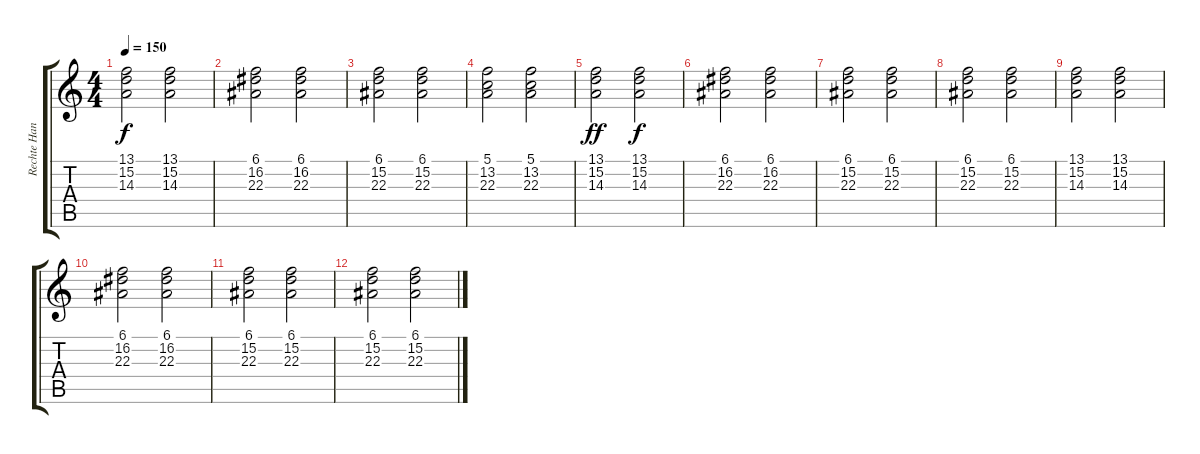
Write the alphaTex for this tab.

\track ("Rechte Hand" "Rechte Han") {instrument acousticgrandpiano}
\staff {score tabs}
\tuning (E4 B3 G3 D3 A2 E2) {hide}
\ts (4 4)
\tempo 150
\clef g2
\ks c
(13.1 15.2 14.3).2{dy f} (13.1 15.2 14.3).2 |
(6.1 16.2 22.3).2 (6.1 16.2 22.3).2 |
(6.1 15.2 22.3).2 (6.1 15.2 22.3).2 |
(5.1 13.2 22.3).2 (5.1 13.2 22.3).2 |
(13.1 15.2 14.3).2{dy ff} (13.1 15.2 14.3).2{dy f} |
(6.1 16.2 22.3).2 (6.1 16.2 22.3).2 |
(6.1 15.2 22.3).2 (6.1 15.2 22.3).2 |
(6.1 15.2 22.3).2 (6.1 15.2 22.3).2 |
(13.1 15.2 14.3).2{volume 0} (13.1 15.2 14.3).2 |
(6.1 16.2 22.3).2 (6.1 16.2 22.3).2 |
(6.1 15.2 22.3).2 (6.1 15.2 22.3).2 |
(6.1 15.2 22.3).2 (6.1 15.2 22.3).2
